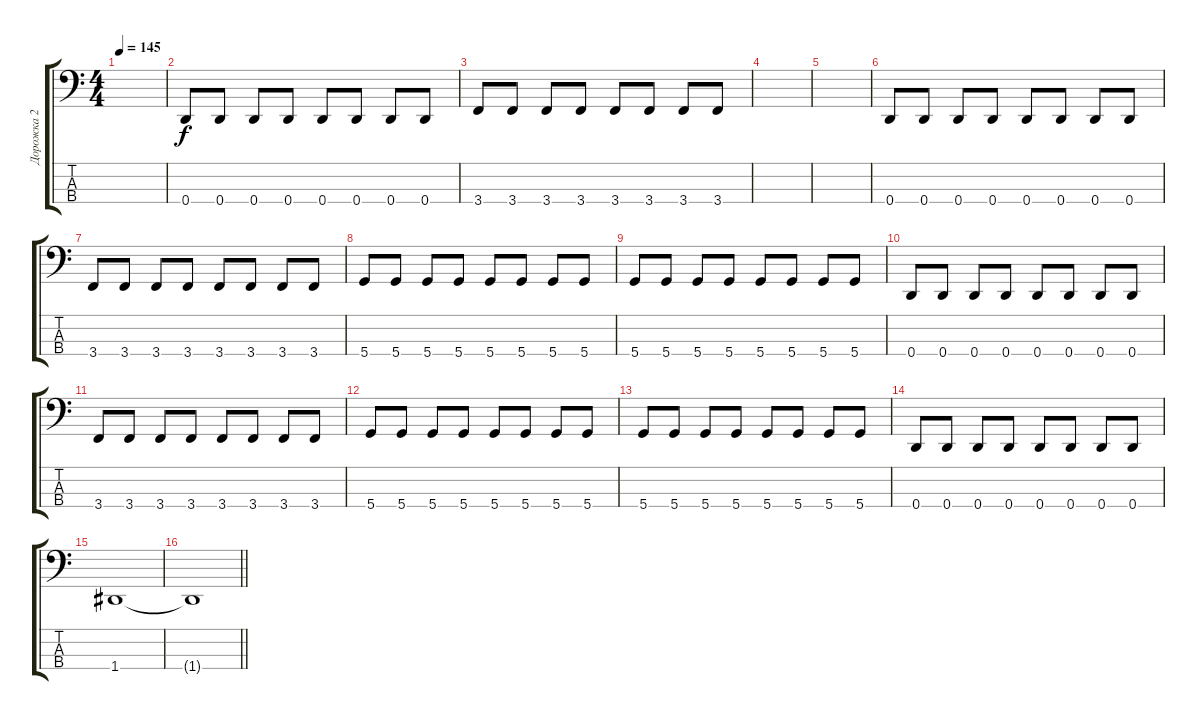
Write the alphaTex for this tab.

\track ("Дорожка 2" "Дорожка 2") {instrument electricbassfinger}
\staff {score tabs}
\tuning (G2 D2 A1 D1) {hide}
\ts (4 4)
\tempo 145
\clef f4
\ks c
|
0.4.8 0.4.8 0.4.8 0.4.8 0.4.8 0.4.8 0.4.8 0.4.8 |
3.4.8 3.4.8 3.4.8 3.4.8 3.4.8 3.4.8 3.4.8 3.4.8 |
|
|
0.4.8 0.4.8 0.4.8 0.4.8 0.4.8 0.4.8 0.4.8 0.4.8 |
3.4.8 3.4.8 3.4.8 3.4.8 3.4.8 3.4.8 3.4.8 3.4.8 |
5.4.8 5.4.8 5.4.8 5.4.8 5.4.8 5.4.8 5.4.8 5.4.8 |
5.4.8 5.4.8 5.4.8 5.4.8 5.4.8 5.4.8 5.4.8 5.4.8 |
0.4.8 0.4.8 0.4.8 0.4.8 0.4.8 0.4.8 0.4.8 0.4.8 |
3.4.8 3.4.8 3.4.8 3.4.8 3.4.8 3.4.8 3.4.8 3.4.8 |
5.4.8 5.4.8 5.4.8 5.4.8 5.4.8 5.4.8 5.4.8 5.4.8 |
5.4.8 5.4.8 5.4.8 5.4.8 5.4.8 5.4.8 5.4.8 5.4.8 |
0.4.8 0.4.8 0.4.8 0.4.8 0.4.8 0.4.8 0.4.8 0.4.8 |
1.4.1 |
\barLineRight lightlight
1.4{t}.1
